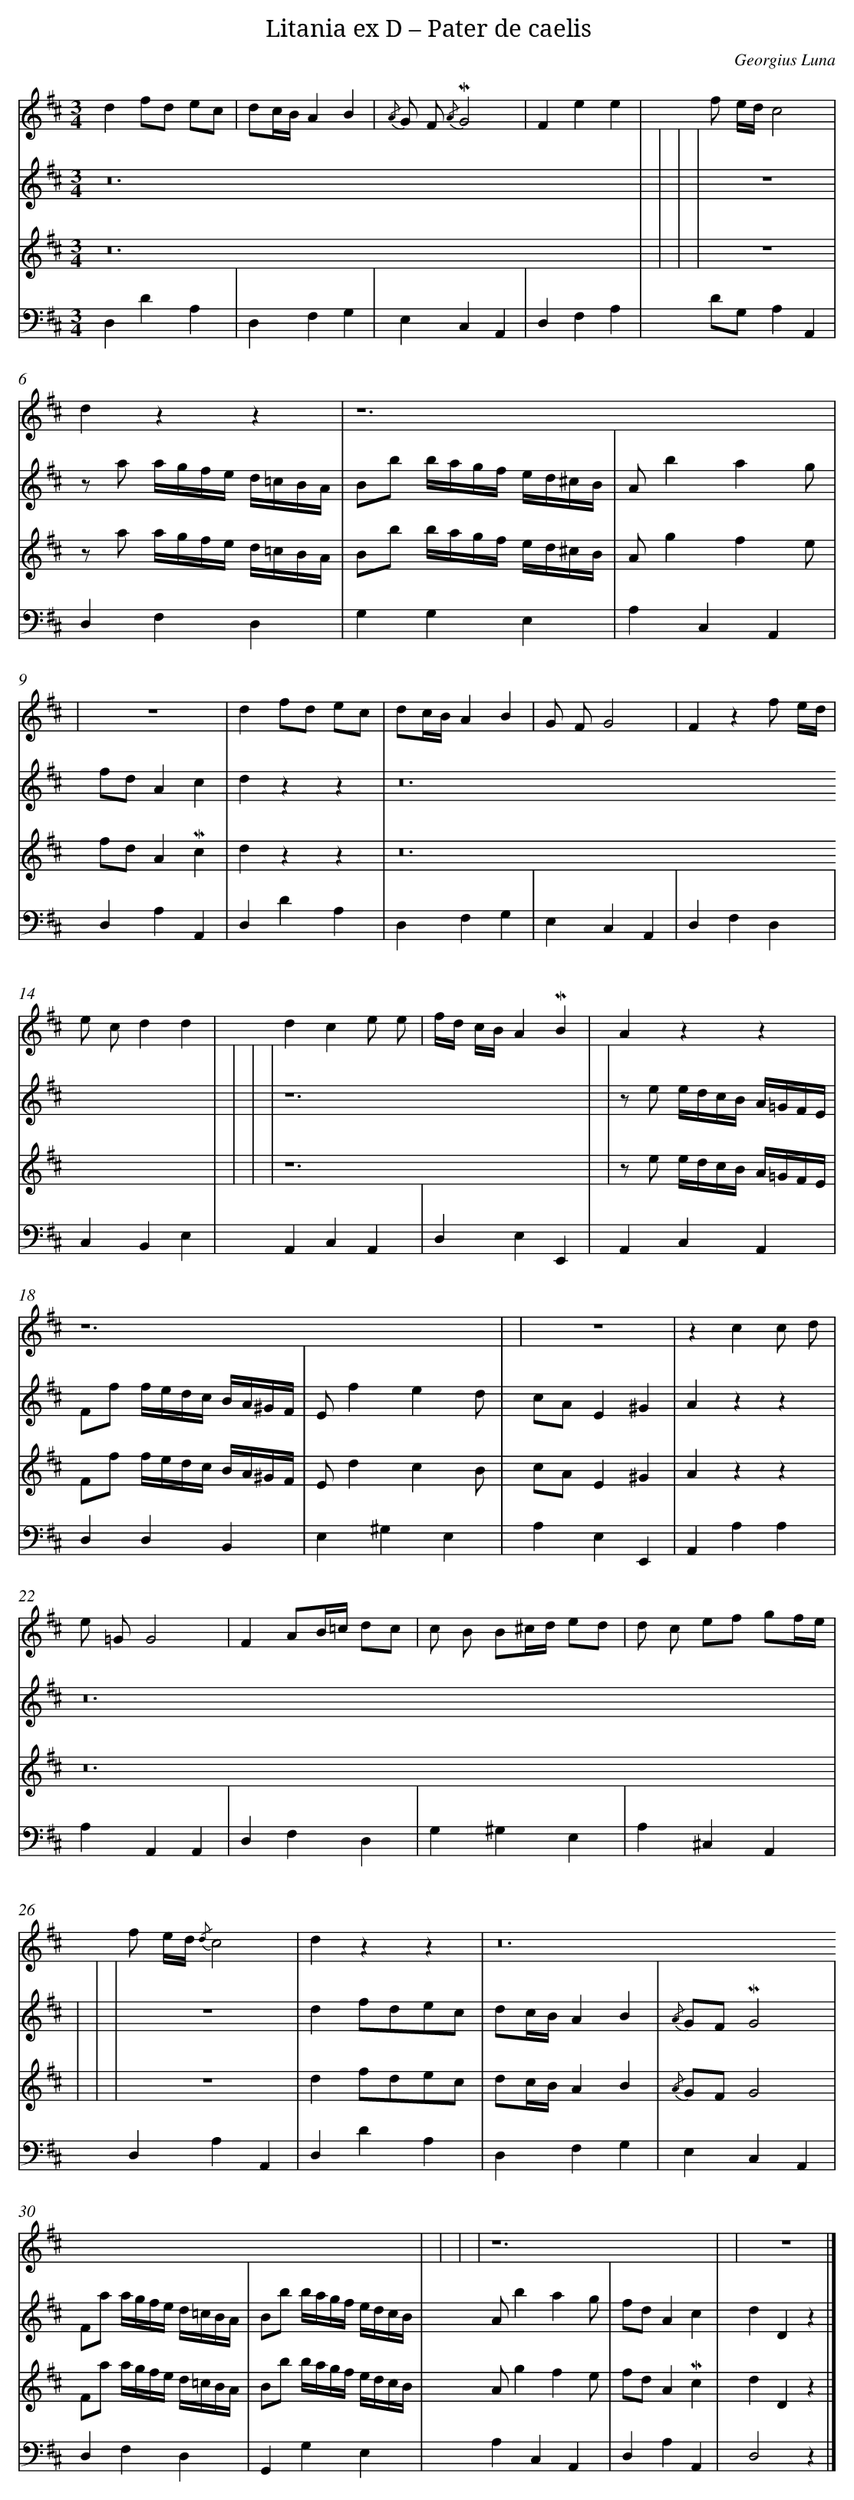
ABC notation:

X:1
T: Litania ex D – Pater de caelis
C: Georgius Luna
L: 1/8
M: 3/4
V: 1 clef=treble
V: 2 clef=treble
V: 3
V: 4 clef=tenor
V: 5 clef=treble
V: 6 clef=treble
V: 7 clef=bass
K: D
[V:1] x6 |
[V:2] x6 |
[V:3] d2fd ec |
[V:4] x6 |
[V:5] z24 |
[V:6] z24 |
[V:7] D,2D2A,2 |
[V:1] x6 |
[V:2] x6 |
[V:3] dc/B/A2B2 |
[V:4] x6 |
[V:5]  |
[V:6]  |
[V:7] D,2F,2G,2 |
[V:1] x6 |
[V:2] x6 |
[V:3] {/A} G F {/A}!mordent!G4 |
[V:4] x6 |
[V:5]  |
[V:6]  |
[V:7] E,2C,2A,,2 |
[V:1] x6 |
[V:2] x6 |
[V:3] F2e2e2 |
[V:4] x6 |
[V:5]  |
[V:6]  |
[V:7] D,2F,2A,2 |
[V:1] x6 |
[V:2] x6 |
[V:3] f e/d/c4 |
[V:4] x6 |
[V:5] z6 |
[V:6] z6 |
[V:7] DG,A,2A,,2 |
[V:1] x6 |
[V:2] x6 |
[V:3] d2z2z2 |
[V:4] x6 |
[V:5] z a a/g/f/e/ d/=c/B/A/ |
[V:6] z a a/g/f/e/ d/=c/B/A/ |
[V:7] D,2F,2D,2 |
[V:1] x6 |
[V:2] x6 |
[V:3] z12 |
[V:4] x6 |
[V:5] Bb b/a/g/f/ e/d/^c/B/ |
[V:6] Bb b/a/g/f/ e/d/^c/B/ |
[V:7] G,2G,2E,2 |
[V:1] x6 |
[V:2] x6 |
[V:3]  |
[V:4] x6 |
[V:5] Ab2a2g |
[V:6] Ag2f2e |
[V:7] A,2C,2A,,2 |
[V:1] x6 |
[V:2] x6 |
[V:3] z6 |
[V:4] x6 |
[V:5] fdA2c2 |
[V:6] fdA2!mordent!c2 |
[V:7] D,2A,2A,,2 |
[V:1] x6 |
[V:2] x6 |
[V:3] d2fd ec |
[V:4] x6 |
[V:5] d2z2z2 |
[V:6] d2z2z2 |
[V:7] D,2D2A,2 |
[V:1] x6 |
[V:2] x6 |
[V:3] dc/B/A2B2 |
[V:4] x6 |
[V:5] z24 |
[V:6] z24 |
[V:7] D,2F,2G,2 |
[V:1] x6 |
[V:2] x6 |
[V:3] G FG4 |
[V:4] x6 |
[V:5]  |
[V:6]  |
[V:7] E,2C,2A,,2 |
[V:1] x6 |
[V:2] x6 |
[V:3] F2z2f e/d/ |
[V:4] x6 |
[V:5]  |
[V:6]  |
[V:7] D,2F,2D,2 |
[V:1] x6 |
[V:2] x6 |
[V:3] e cd2d2 |
[V:4] x6 |
[V:5]  |
[V:6]  |
[V:7] C,2B,,2E,2 |
[V:1] x6 |
[V:2] x6 |
[V:3] d2c2e e |
[V:4] x6 |
[V:5] z12 |
[V:6] z12 |
[V:7] A,,2C,2A,,2 |
[V:1] x6 |
[V:2] x6 |
[V:3] f/d/ c/B/A2!mordent!B2 |
[V:4] x6 |
[V:5]  |
[V:6]  |
[V:7] D,2E,2E,,2 |
[V:1] x6 |
[V:2] x6 |
[V:3] A2z2z2 |
[V:4] x6 |
[V:5] z e e/d/c/B/ A/=G/F/E/ |
[V:6] z e e/d/c/B/ A/=G/F/E/ |
[V:7] A,,2C,2A,,2 |
[V:1] x6 |
[V:2] x6 |
[V:3] z12 |
[V:4] x6 |
[V:5] Ff f/e/d/c/ B/A/^G/F/ |
[V:6] Ff f/e/d/c/ B/A/^G/F/ |
[V:7] D,2D,2B,,2 |
[V:1] x6 |
[V:2] x6 |
[V:3]  |
[V:4] x6 |
[V:5] Ef2e2d |
[V:6] Ed2c2B |
[V:7] E,2^G,2E,2 |
[V:1] x6 |
[V:2] x6 |
[V:3] z6 |
[V:4] x6 |
[V:5] cAE2^G2 |
[V:6] cAE2^G2 |
[V:7] A,2E,2E,,2 |
[V:1] x6 |
[V:2] x6 |
[V:3] z2c2c d |
[V:4] x6 |
[V:5] A2z2z2 |
[V:6] A2z2z2 |
[V:7] A,,2A,2A,2 |
[V:1] x6 |
[V:2] x6 |
[V:3] e =GG4 |
[V:4] x6 |
[V:5] z24 |
[V:6] z24 |
[V:7] A,2A,,2A,,2 |
[V:1] x6 |
[V:2] x6 |
[V:3] F2AB/=c/ dc |
[V:4] x6 |
[V:5]  |
[V:6]  |
[V:7] D,2F,2D,2 |
[V:1] x6 |
[V:2] x6 |
[V:3] c B B^c/d/ ed |
[V:4] x6 |
[V:5]  |
[V:6]  |
[V:7] G,2^G,2E,2 |
[V:1] x6 |
[V:2] x6 |
[V:3] d c ef gf/e/ |
[V:4] x6 |
[V:5]  |
[V:6]  |
[V:7] A,2^C,2A,,2 |
[V:1] x6 |
[V:2] x6 |
[V:3] f e/d/ {/d}c4 |
[V:4] x6 |
[V:5] z6 |
[V:6] z6 |
[V:7] D,2A,2A,,2 |
[V:1] x6 |
[V:2] x6 |
[V:3] d2z2z2 |
[V:4] x6 |
[V:5] d2fdec |
[V:6] d2fdec |
[V:7] D,2D2A,2 |
[V:1] x6 |
[V:2] x6 |
[V:3] z24 |
[V:4] x6 |
[V:5] dc/B/A2B2 |
[V:6] dc/B/A2B2 |
[V:7] D,2F,2G,2 |
[V:1] x6 |
[V:2] x6 |
[V:3]  |
[V:4] x6 |
[V:5] {/A} GF!mordent!G4 |
[V:6] {/A} GFG4 |
[V:7] E,2C,2A,,2 |
[V:1] x6 |
[V:2] x6 |
[V:3]  |
[V:4] x6 |
[V:5] Fa a/g/f/e/ d/=c/B/A/ |
[V:6] Fa a/g/f/e/ d/=c/B/A/ |
[V:7] D,2F,2D,2 |
[V:1] x6 |
[V:2] x6 |
[V:3]  |
[V:4] x6 |
[V:5] Bb b/a/g/f/ e/d/c/B/ |
[V:6] Bb b/a/g/f/ e/d/c/B/ |
[V:7] G,,2G,2E,2 |
[V:1] x6 |
[V:2] x6 |
[V:3] z12 |
[V:4] x6 |
[V:5] Ab2a2g |
[V:6] Ag2f2e |
[V:7] A,2C,2A,,2 |
[V:1] x6 |
[V:2] x6 |
[V:3]  |
[V:4] x6 |
[V:5] fdA2c2 |
[V:6] fdA2!mordent!c2 |
[V:7] D,2A,2A,,2 |
[V:1] x6 |]
[V:2] x6 |]
[V:3] z6 |]
[V:4] x6 |]
[V:5] d2D2z2 |]
[V:6] d2D2z2 |]
[V:7] D,4z2 |]
